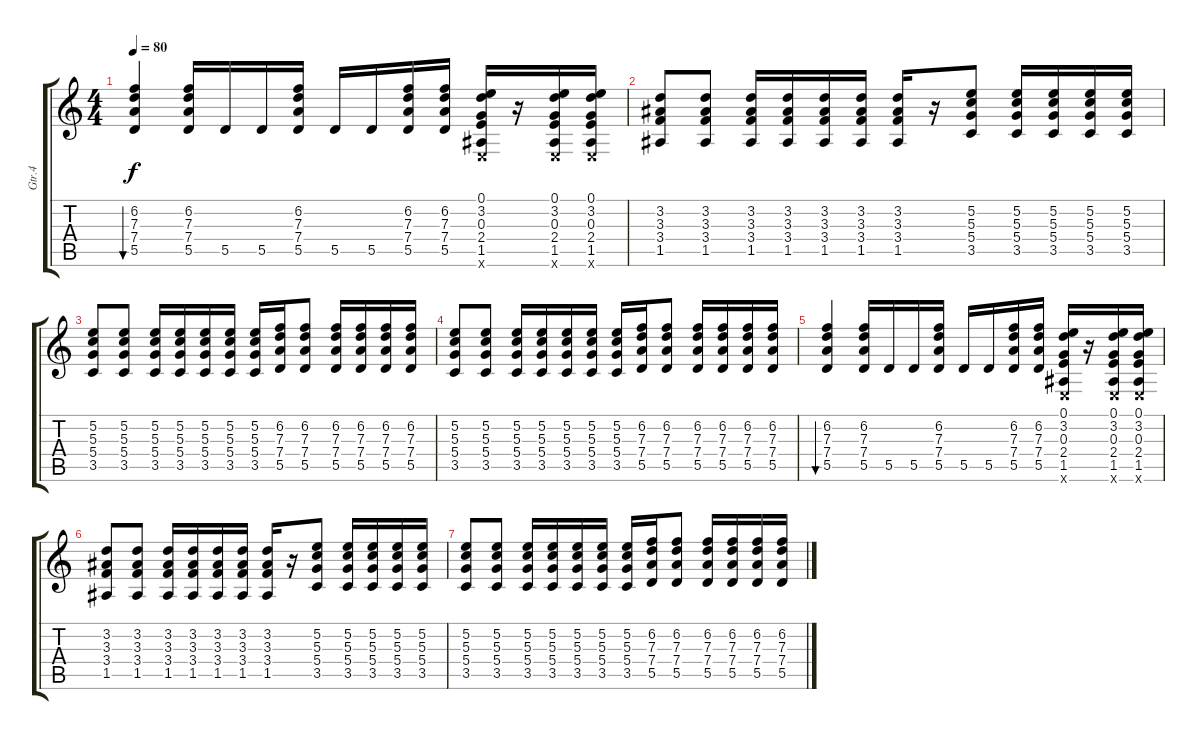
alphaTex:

\track ("Gtr.4" "Gtr.4") {instrument acousticguitarnylon}
\staff {score tabs}
\tuning (E4 B3 G3 D3 A2 E2) {hide}
\ts (4 4)
\tempo 80
\clef g2
\ks c
(6.2 7.3 7.4 5.5).4{bu 240 dy f} (6.2 7.3 7.4 5.5).16 5.5.16 5.5.16 (6.2 7.3 7.4 5.5).16 5.5.16 5.5.16 (6.2 7.3 7.4 5.5).16 (6.2 7.3 7.4 5.5).16 (0.1 3.2 0.3 2.4 1.5 0.6{x}).16 r.16 (0.1 3.2 0.3 2.4 1.5 0.6{x}).16 (0.1 3.2 0.3 2.4 1.5 0.6{x}).16 |
(3.2 3.3 3.4 1.5).8 (3.2 3.3 3.4 1.5).8 (3.2 3.3 3.4 1.5).16 (3.2 3.3 3.4 1.5).16 (3.2 3.3 3.4 1.5).16 (3.2 3.3 3.4 1.5).16 (3.2 3.3 3.4 1.5).16 r.16 (5.2 5.3 5.4 3.5).8 (5.2 5.3 5.4 3.5).16 (5.2 5.3 5.4 3.5).16 (5.2 5.3 5.4 3.5).16 (5.2 5.3 5.4 3.5).16 |
(5.2 5.3 5.4 3.5).8 (5.2 5.3 5.4 3.5).8 (5.2 5.3 5.4 3.5).16 (5.2 5.3 5.4 3.5).16 (5.2 5.3 5.4 3.5).16 (5.2 5.3 5.4 3.5).16 (5.2 5.3 5.4 3.5).16 (6.2 7.3 7.4 5.5).16 (6.2 7.3 7.4 5.5).8 (6.2 7.3 7.4 5.5).16 (6.2 7.3 7.4 5.5).16 (6.2 7.3 7.4 5.5).16 (6.2 7.3 7.4 5.5).16 |
(5.2 5.3 5.4 3.5).8 (5.2 5.3 5.4 3.5).8 (5.2 5.3 5.4 3.5).16 (5.2 5.3 5.4 3.5).16 (5.2 5.3 5.4 3.5).16 (5.2 5.3 5.4 3.5).16 (5.2 5.3 5.4 3.5).16 (6.2 7.3 7.4 5.5).16 (6.2 7.3 7.4 5.5).8 (6.2 7.3 7.4 5.5).16 (6.2 7.3 7.4 5.5).16 (6.2 7.3 7.4 5.5).16 (6.2 7.3 7.4 5.5).16 |
(6.2 7.3 7.4 5.5).4{bu 240} (6.2 7.3 7.4 5.5).16 5.5.16 5.5.16 (6.2 7.3 7.4 5.5).16 5.5.16 5.5.16 (6.2 7.3 7.4 5.5).16 (6.2 7.3 7.4 5.5).16 (0.1 3.2 0.3 2.4 1.5 0.6{x}).16 r.16 (0.1 3.2 0.3 2.4 1.5 0.6{x}).16 (0.1 3.2 0.3 2.4 1.5 0.6{x}).16 |
(3.2 3.3 3.4 1.5).8 (3.2 3.3 3.4 1.5).8 (3.2 3.3 3.4 1.5).16 (3.2 3.3 3.4 1.5).16 (3.2 3.3 3.4 1.5).16 (3.2 3.3 3.4 1.5).16 (3.2 3.3 3.4 1.5).16 r.16 (5.2 5.3 5.4 3.5).8 (5.2 5.3 5.4 3.5).16 (5.2 5.3 5.4 3.5).16 (5.2 5.3 5.4 3.5).16 (5.2 5.3 5.4 3.5).16 |
(5.2 5.3 5.4 3.5).8 (5.2 5.3 5.4 3.5).8 (5.2 5.3 5.4 3.5).16 (5.2 5.3 5.4 3.5).16 (5.2 5.3 5.4 3.5).16 (5.2 5.3 5.4 3.5).16 (5.2 5.3 5.4 3.5).16 (6.2 7.3 7.4 5.5).16 (6.2 7.3 7.4 5.5).8 (6.2 7.3 7.4 5.5).16 (6.2 7.3 7.4 5.5).16 (6.2 7.3 7.4 5.5).16 (6.2 7.3 7.4 5.5).16
